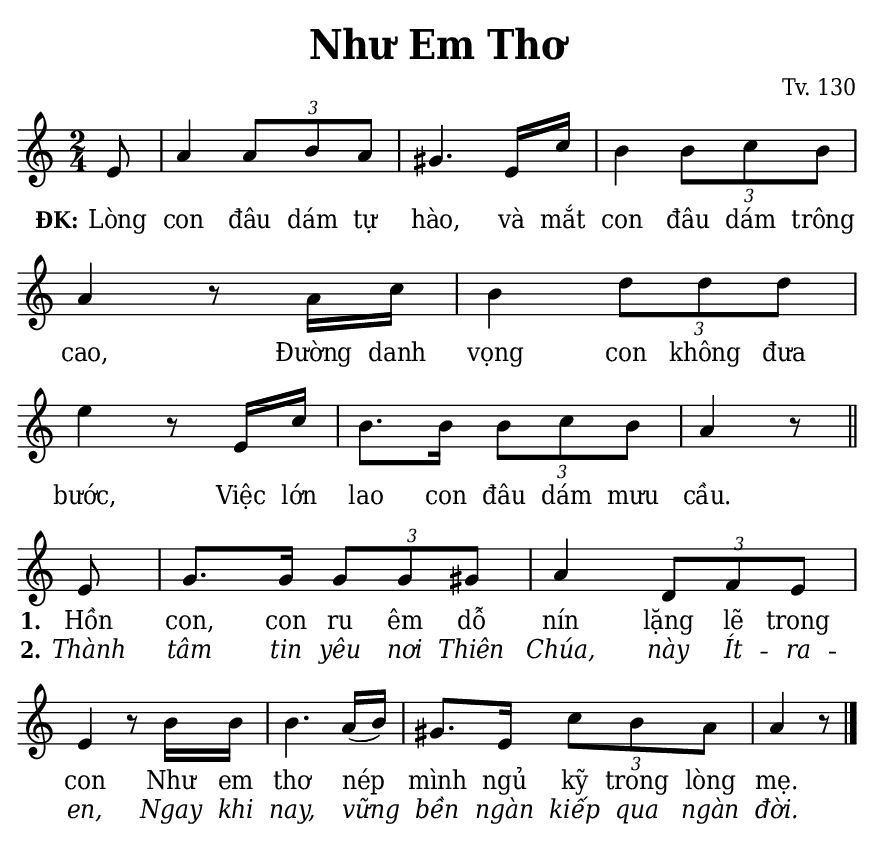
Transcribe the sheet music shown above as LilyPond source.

% Cài đặt chung\
\version "2.22.1"
\include "english.ly"

\header {
  title = \markup { \fontsize #1 "Như Em Thơ" }
  composer = "Tv. 130"
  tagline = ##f
}

% Nhạc phiên khúc
nhacPhienKhucSop = \relative c' {
  \partial 8 e8 |
  a4 \tuplet 3/2 { a8 b a } |
  gs4. e16 c' |
  b4 \tuplet 3/2 { b8 c b } |
  a4 r8 a16 c |
  b4 \tuplet 3/2 { d8 d d } |
  e4 r8 e,16 c' |
  b8. b16 \tuplet 3/2 { b8 c b } |
  a4 r8 \bar "||" \break
  
  e |
  g8. g16 \tuplet 3/2 { g8 g gs } |
  a4 \tuplet 3/2 { d,8 f e } |
  e4 r8 b'16 b |
  b4. a16 (b) |
  gs8. e16 \tuplet 3/2 { c'8 b a } |
  a4 r8 \bar "|."
}

nhacPhienKhucAlto = \relative c' {
  
}

% Lời phiên khúc
loiPhienKhucSop = \lyrics {
  \set stanza = "ĐK:"
  Lòng con đâu dám tự hào,
  và mắt con đâu dám trông cao,
  Đường danh vọng con không đưa bước,
  Việc lớn lao con đâu dám mưu cầu.
  <<
    {
      \set stanza = "1."
      Hồn con, con ru êm dỗ nín lặng lẽ trong con
      Như em thơ nép mình ngủ kỹ trong lòng mẹ.
    }
    \new Lyrics {
	    \set associatedVoice = "beSop"
	    \set stanza = "2."
      \override Lyrics.LyricText.font-shape = #'italic
	    Thành tâm tin yêu nơi Thiên Chúa,
	    này Ít -- ra -- en,
	    Ngay khi nay, vững bền ngàn kiếp qua ngàn đời.
    }
  >>
}

% Dàn trang
\paper {
  #(set-paper-size "a5")
  top-margin = 3\mm
  bottom-margin = 3\mm
  left-margin = 3\mm
  right-margin = 3\mm
  indent = #0
  #(define fonts
	 (make-pango-font-tree "Deja Vu Serif Condensed"
	 		       "Deja Vu Serif Condensed"
			       "Deja Vu Serif Condensed"
			       (/ 20 20)))
  print-page-number = ##f
  system-system-spacing = #'((basic-distance . 0.1) (padding . 2.5))
}

TongNhip = {
  \key c \major \time 2/4
  \set Timing.beamExceptions = #'()
  \set Timing.baseMoment = #(ly:make-moment 1/4)
}

% Đổi kích thước nốt cho bè phụ
notBePhu =
#(define-music-function (font-size music) (number? ly:music?)
   (for-some-music
     (lambda (m)
       (if (music-is-of-type? m 'rhythmic-event)
           (begin
             (set! (ly:music-property m 'tweaks)
                   (cons `(font-size . ,font-size)
                         (ly:music-property m 'tweaks)))
             #t)
           #f))
     music)
   music)

\score {
  \new ChoirStaff <<
    \new Staff \with {
        \consists "Merge_rests_engraver"
        printPartCombineTexts = ##f
      }
      <<
      \new Voice \TongNhip \partCombine 
        \nhacPhienKhucSop
        \notBePhu -1 { \nhacPhienKhucAlto }
      \new NullVoice = beSop \nhacPhienKhucSop
      \new Lyrics \lyricsto beSop \loiPhienKhucSop
      >>
  >>
  \layout {
    \override Lyrics.LyricSpace.minimum-distance = #1.5
    \override Score.BarNumber.break-visibility = ##(#f #f #f)
    \override Score.SpacingSpanner.uniform-stretching = ##t
  } 
}
